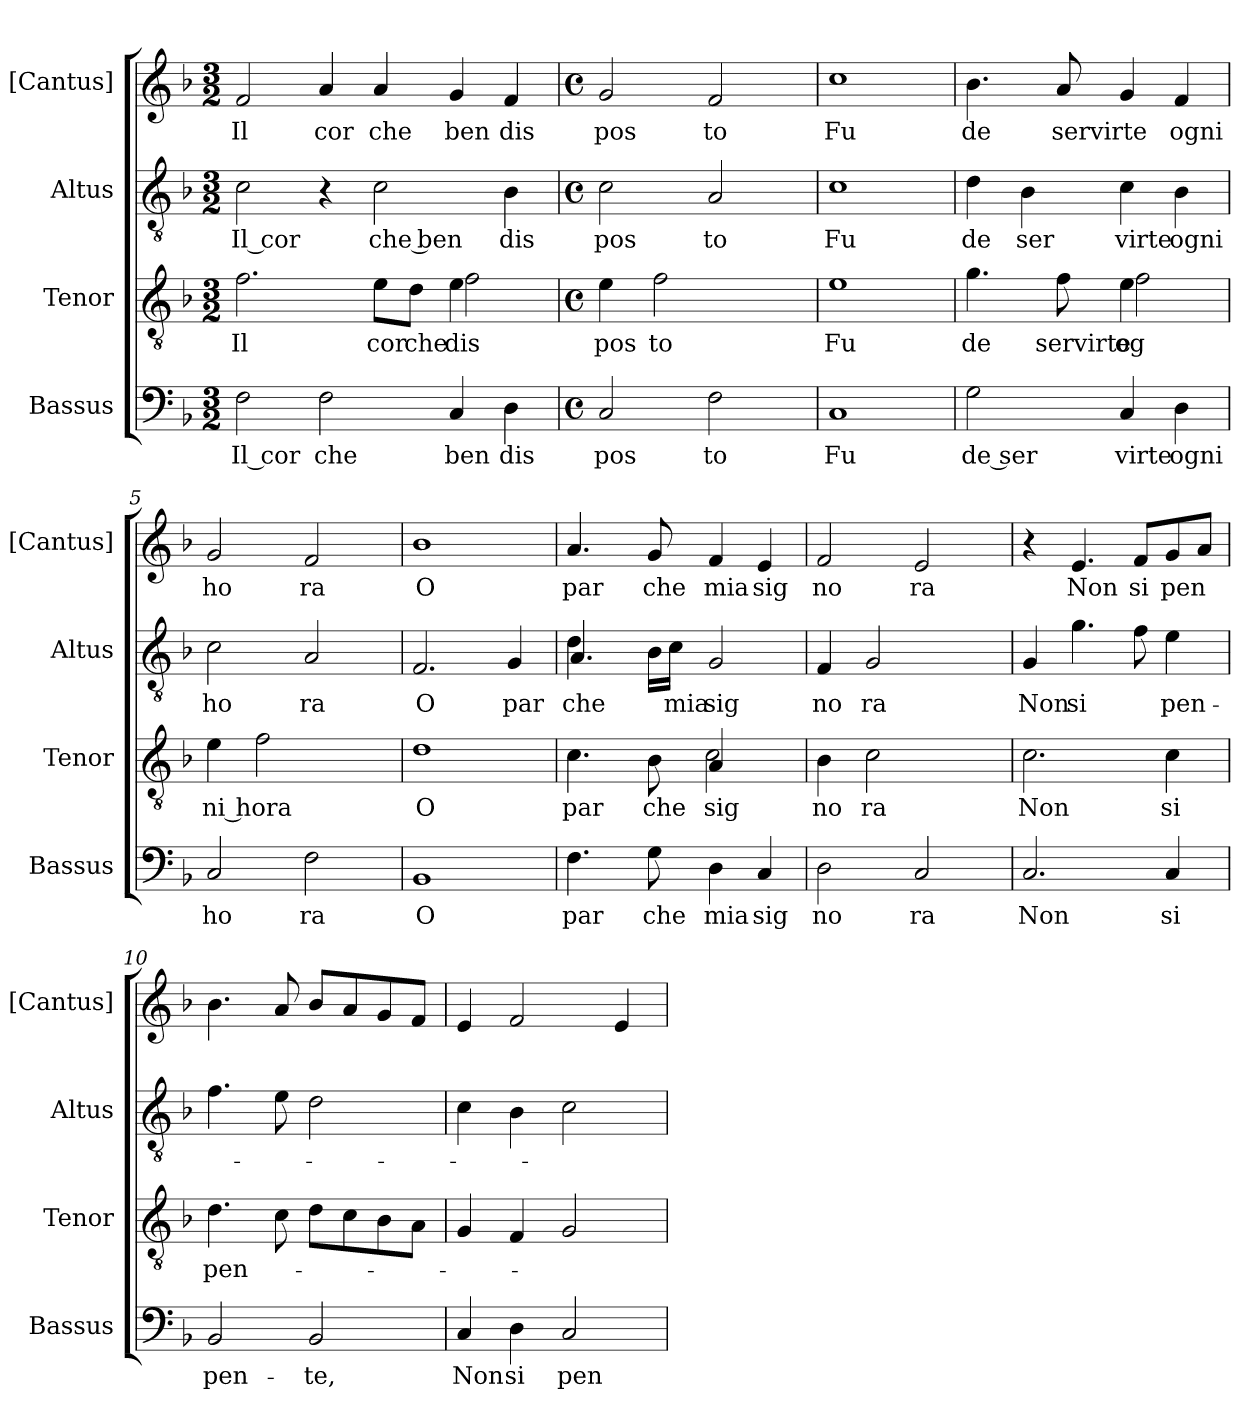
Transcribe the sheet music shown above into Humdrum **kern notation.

**kern	**text	**kern	**text	**kern	**text	**kern	**text
*part4	*part4	*part3	*part3	*part2	*part2	*part1	*part1
*staff4	*staff4	*staff3	*staff3	*staff2	*staff2	*staff1	*staff1
*I"Bassus	*	*I"Tenor	*	*I"Altus	*	*I"[Cantus]	*
*I'Bassus	*	*I'Tenor	*	*I'Altus	*	*I'[Cantus]	*
*clefF4	*	*clefGv2	*	*clefGv2	*	*clefG2	*
*k[b-]	*	*k[b-]	*	*k[b-]	*	*k[b-]	*
*F:	*	*F:	*	*F:	*	*F:	*
*M3/2	*	*M3/2	*	*M3/2	*	*M3/2	*
=1	=1	=1	=1	=1	=1	=1	=1
!	!LO:LY:b	!	!LO:LY:b	!	!LO:LY:b:rj	!	!LO:LY:b
*	*	*^	*	*	*	*	*
2F\	Il cor	2.f\	1ryy	Il	2c\	Il cor	2f/	Il
!	!LO:LY:b	!	!	!	!	!	!	!LO:LY:b
2F\	che	.	.	.	4r	.	4a/	cor
!	!	!	!	!LO:LY:b	!	!LO:LY:b:rj	!	!LO:LY:b
.	.	8e\L	.	cor	2c\	che ben	4a/	che
!	!	!	!	!LO:LY:b	!	!	!	!
.	.	8d\J	.	che	.	.	.	.
!	!LO:LY:b	!	!	!LO:LY:b	!	!	!	!
!	!	!	!	!LO:LY:b	!	!	!	!LO:LY:b
4C/	ben	4e\	2f\	dis	.	.	4g/	ben
!	!LO:LY:b	!	!	!	!	!LO:LY:b	!	!LO:LY:b
4D\	dis	4ryy	.	.	4B-\	dis	4f/	dis
*	*	*v	*v	*	*	*	*	*
=2	=2	=2	=2	=2	=2	=2	=2
*M4/4	*	*M4/4	*	*M4/4	*	*M4/4	*
*met(c)	*	*met(c)	*	*met(c)	*	*met(c)	*
!	!LO:LY:b	!	!LO:LY:b	!	!LO:LY:b	!	!LO:LY:b
2C/	pos	4e\	pos	2c\	pos	2g/	pos
!	!	!	!LO:LY:b	!	!	!	!
.	.	2f\	to	.	.	.	.
!	!LO:LY:b	!	!	!	!LO:LY:b	!	!LO:LY:b
2F\	to	.	.	2A/	to	2f/	to
.	.	4ryy	.	.	.	.	.
=3	=3	=3	=3	=3	=3	=3	=3
!	!LO:LY:b	!	!LO:LY:b	!	!LO:LY:b	!	!LO:LY:b
1C	Fu	1e	Fu	1c	Fu	1cc	Fu
=4	=4	=4	=4	=4	=4	=4	=4
!	!LO:LY:b:rj	!	!LO:LY:b	!	!LO:LY:b	!	!LO:LY:b
*	*	*^	*	*	*	*	*
2G\	de ser	4.g\	2ryy	de	4d\	de	4.b-\	de
!	!	!	!	!	!	!LO:LY:b	!	!
.	.	.	.	.	4B-\	ser	.	.
!	!	!	!	!LO:LY:b	!	!	!	!LO:LY:b
.	.	8f\	.	servirte	.	.	8a/	servirte
!	!LO:LY:b	!	!	!LO:LY:b	!	!LO:LY:b	!	!
4C/	virte	4e\	2f\	og	4c\	virte	4g/	.
!	!LO:LY:b	!	!	!	!	!LO:LY:b	!	!LO:LY:b
4D\	ogni	4ryy	.	.	4B-\	ogni	4f/	ogni
*	*	*v	*v	*	*	*	*	*
=5	=5	=5	=5	=5	=5	=5	=5
!	!LO:LY:b	!	!LO:LY:b:rj	!	!LO:LY:b	!	!LO:LY:b
2C/	ho	4e\	ni hora	2c\	ho	2g/	ho
.	.	2f\	.	.	.	.	.
!	!LO:LY:b	!	!	!	!LO:LY:b	!	!LO:LY:b
2F\	ra	.	.	2A/	ra	2f/	ra
.	.	4ryy	.	.	.	.	.
=6	=6	=6	=6	=6	=6	=6	=6
!	!LO:LY:b	!	!LO:LY:b	!	!LO:LY:b	!	!LO:LY:b
1BB-	O	1d	O	2.F/	O	1b-	O
!	!	!	!	!	!LO:LY:b	!	!
.	.	.	.	4G/	par	.	.
=7	=7	=7	=7	=7	=7	=7	=7
!	!LO:LY:b	!	!LO:LY:b	!	!LO:LY:b	!	!LO:LY:b
*	*	*^	*	*^	*	*	*
4.F\	par	4.c\	2ryy	par	4d\	4.A/	che	4.a/	par
.	.	.	.	.	2.ryy	.	.	.	.
!	!LO:LY:b	!	!	!LO:LY:b	!	!	!	!	!LO:LY:b
8G\	che	8B-\	.	che	.	16B-\LL	.	8g/	che
!	!	!	!	!	!	!	!LO:LY:b	!	!
.	.	.	.	.	.	16c\JJ	mia	.	.
!	!LO:LY:b	!	!	!LO:LY:b	!	!	!	!	!
!	!	!	!	!LO:LY:b	!	!	!LO:LY:b	!	!LO:LY:b
4D\	mia	4A/	2c\	sig	.	2G/	sig	4f/	mia
!	!LO:LY:b	!	!	!	!	!	!	!	!LO:LY:b
4C/	sig	4ryy	.	.	.	.	.	4e/	sig
*	*	*v	*v	*	*	*	*	*	*
*	*	*	*	*v	*v	*	*	*
=8	=8	=8	=8	=8	=8	=8	=8
!	!LO:LY:b	!	!LO:LY:b	!	!LO:LY:b	!	!LO:LY:b
2D\	no	4B-\	no	4F/	no	2f/	no
!	!	!	!LO:LY:b	!	!LO:LY:b	!	!
.	.	2c\	ra	2G/	ra	.	.
!	!LO:LY:b	!	!	!	!	!	!LO:LY:b
2C/	ra	.	.	.	.	2e/	ra
.	.	4ryy	.	4ryy	.	.	.
!!LO:PB:g=z
=9	=9	=9	=9	=9	=9	=9	=9
!	!LO:LY:b	!	!LO:LY:b	!	!LO:LY:b	!	!
2.C/	Non	2.c\	Non	4G/	Non	4r	.
!	!	!	!	!	!LO:LY:b	!	!LO:LY:b
.	.	.	.	4.g\	si	4.e/	Non
!	!	!	!	!	!	!	!LO:LY:b
.	.	.	.	8f\	.	8f/L	si
!	!LO:LY:b	!	!LO:LY:b	!	!LO:LY:b	!	!LO:LY:b
4C/	si	4c\	si	4e\	pen-	8g/	pen
.	.	.	.	.	.	8a/J	.
=10	=10	=10	=10	=10	=10	=10	=10
!	!LO:LY:b	!	!LO:LY:b	!	!	!	!
2BB-/	pen-	4.d\	pen-	4.f\	.	4.b-\	.
.	.	8c\	.	8e\	.	8a/	.
!	!LO:LY:b	!	!	!	!	!	!
2BB-/	-te,	8d\L	.	2d\	.	8b-/L	.
.	.	8c\	.	.	.	8a/	.
.	.	8B-\	.	.	.	8g/	.
.	.	8A\J	.	.	.	8f/J	.
=11	=11	=11	=11	=11	=11	=11	=11
!	!LO:LY:b	!	!	!	!	!	!
4C/	Non	4G/	.	4c\	.	4e/	.
!	!LO:LY:b	!	!	!	!	!	!
4D\	si	4F/	.	4B-\	.	2f/	.
!	!LO:LY:b	!	!	!	!	!	!
2C/	pen-	2G/	.	2c\	.	.	.
.	.	.	.	.	.	4e/	.
=	=	=	=	=	=	=	=
*-	*-	*-	*-	*-	*-	*-	*-
